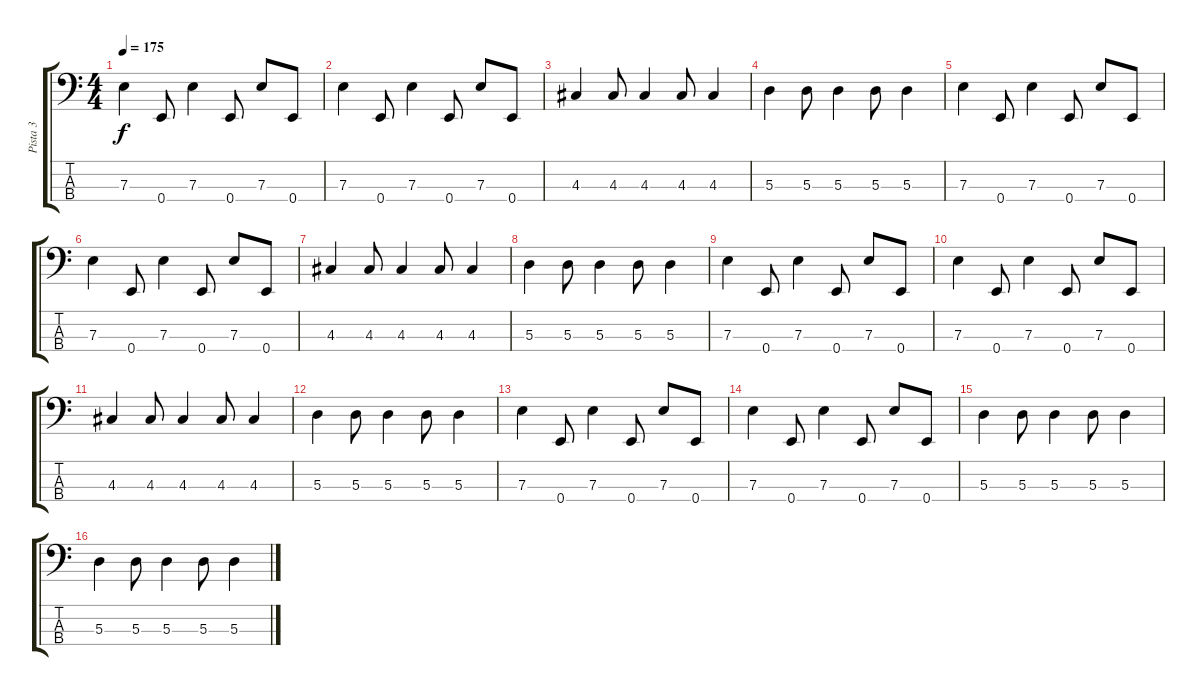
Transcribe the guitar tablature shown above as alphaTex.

\track ("Pista 3" "Pista 3") {instrument electricbasspick}
\staff {score tabs}
\tuning (G2 D2 A1 E1) {hide}
\ts (4 4)
\tempo 175
\clef f4
\ks c
7.3.4{dy f} 0.4.8 7.3.4 0.4.8 7.3.8 0.4.8 |
7.3.4 0.4.8 7.3.4 0.4.8 7.3.8 0.4.8 |
4.3.4 4.3.8 4.3.4 4.3.8 4.3.4 |
5.3.4 5.3.8 5.3.4 5.3.8 5.3.4 |
7.3.4 0.4.8 7.3.4 0.4.8 7.3.8 0.4.8 |
7.3.4 0.4.8 7.3.4 0.4.8 7.3.8 0.4.8 |
4.3.4 4.3.8 4.3.4 4.3.8 4.3.4 |
5.3.4 5.3.8 5.3.4 5.3.8 5.3.4 |
7.3.4 0.4.8 7.3.4 0.4.8 7.3.8 0.4.8 |
7.3.4 0.4.8 7.3.4 0.4.8 7.3.8 0.4.8 |
4.3.4 4.3.8 4.3.4 4.3.8 4.3.4 |
5.3.4 5.3.8 5.3.4 5.3.8 5.3.4 |
7.3.4 0.4.8 7.3.4 0.4.8 7.3.8 0.4.8 |
7.3.4 0.4.8 7.3.4 0.4.8 7.3.8 0.4.8 |
5.3.4 5.3.8 5.3.4 5.3.8 5.3.4 |
5.3.4 5.3.8 5.3.4 5.3.8 5.3.4
